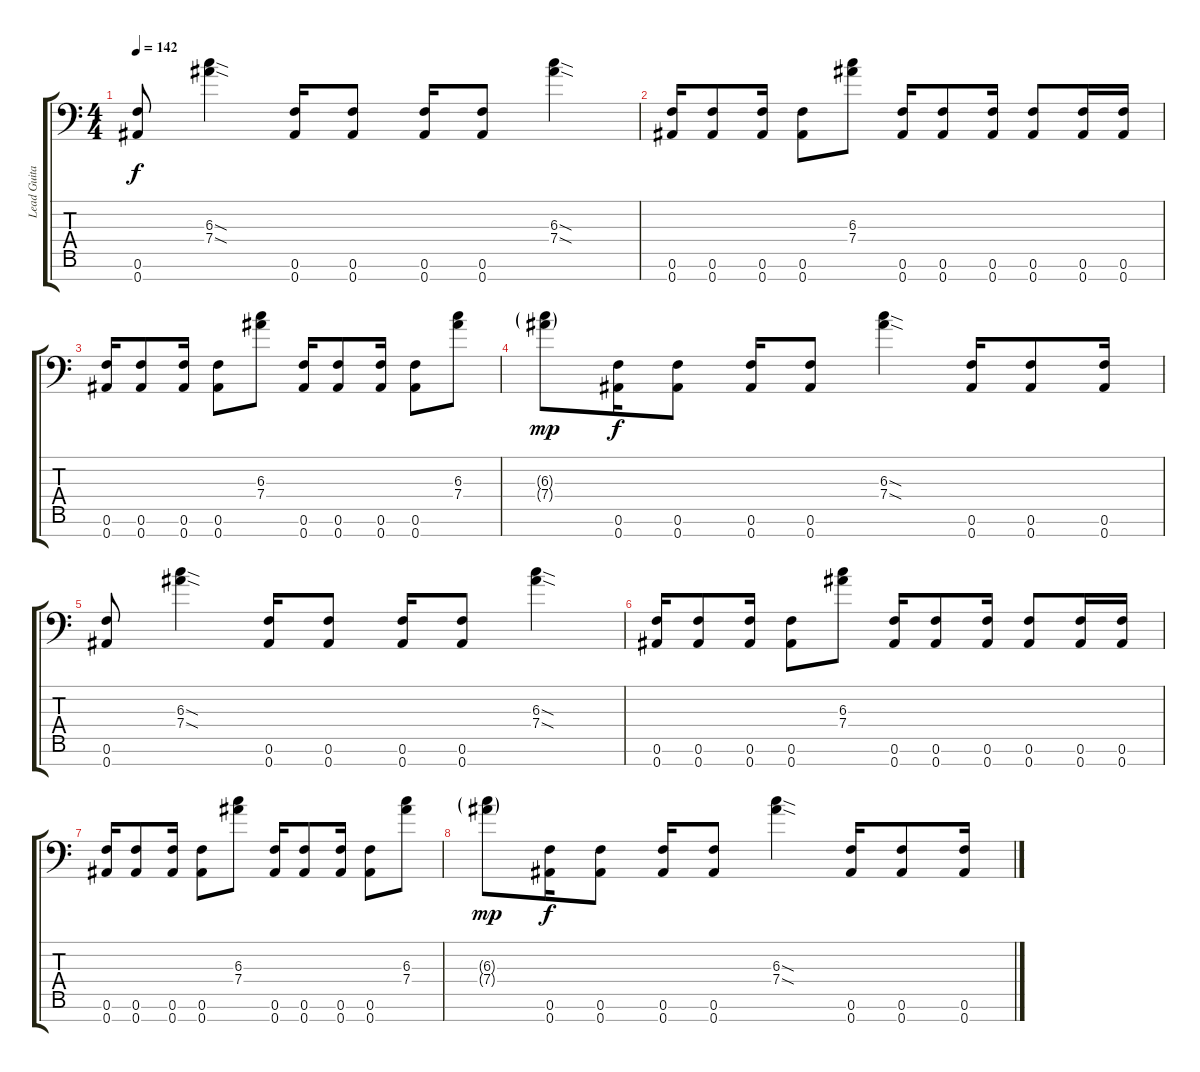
\track ("Lead Guitar Additional" "Lead Guita") {instrument distortionguitar}
\staff {score tabs}
\tuning (Eb4 Bb3 Gb3 Eb3 Bb2 F2 Bb1) {hide}
\ts (4 4)
\tempo 142
\clef f4
\ks c
(0.6 0.7).8{dy f} (6.3{sod} 7.4{sod}).4 (0.6 0.7).16 (0.6 0.7).8 (0.6 0.7).16 (0.6 0.7).8 (6.3{sod} 7.4{sod}).4 |
(0.6 0.7).16 (0.6 0.7).8 (0.6 0.7).16 (0.6 0.7).8 (6.3 7.4).8 (0.6 0.7).16 (0.6 0.7).8 (0.6 0.7).16 (0.6 0.7).8 (0.6 0.7).16 (0.6 0.7).16 |
(0.6 0.7).16 (0.6 0.7).8 (0.6 0.7).16 (0.6 0.7).8 (6.3 7.4).8 (0.6 0.7).16 (0.6 0.7).8 (0.6 0.7).16 (0.6 0.7).8 (6.3 7.4).8 |
(6.3{g} 7.4{g}).8{dy mp} (0.6 0.7).16{dy f} (0.6 0.7).8 (0.6 0.7).16 (0.6 0.7).8 (6.3{sod} 7.4{sod}).4 (0.6 0.7).16 (0.6 0.7).8 (0.6 0.7).16 |
(0.6 0.7).8 (6.3{sod} 7.4{sod}).4 (0.6 0.7).16 (0.6 0.7).8 (0.6 0.7).16 (0.6 0.7).8 (6.3{sod} 7.4{sod}).4 |
(0.6 0.7).16 (0.6 0.7).8 (0.6 0.7).16 (0.6 0.7).8 (6.3 7.4).8 (0.6 0.7).16 (0.6 0.7).8 (0.6 0.7).16 (0.6 0.7).8 (0.6 0.7).16 (0.6 0.7).16 |
(0.6 0.7).16 (0.6 0.7).8 (0.6 0.7).16 (0.6 0.7).8 (6.3 7.4).8 (0.6 0.7).16 (0.6 0.7).8 (0.6 0.7).16 (0.6 0.7).8 (6.3 7.4).8 |
(6.3{g} 7.4{g}).8{dy mp} (0.6 0.7).16{dy f} (0.6 0.7).8 (0.6 0.7).16 (0.6 0.7).8 (6.3{sod} 7.4{sod}).4 (0.6 0.7).16 (0.6 0.7).8 (0.6 0.7).16
